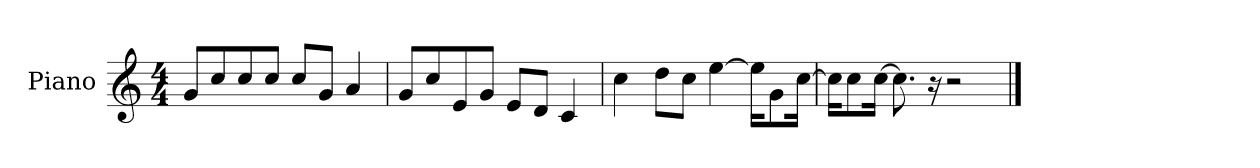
**kern
*part1
*staff1
*I"Piano
*I'P-no
*clefG2
*k[]
*M4/4
*MM90
=1
8g/L
8cc/
8cc/
8cc/J
8cc/L
8g/J
4a/
=2
8g/L
8cc/
8e/
8g/J
8e/L
8d/J
4c/
=3
4cc\
8dd\L
8cc\J
[4ee\
16ee\KL]
8g\
[16cc\Jk
=4
16cc\KL]
8cc\
[16cc\Jk
8.cc\]
16r
2r
==
*-
